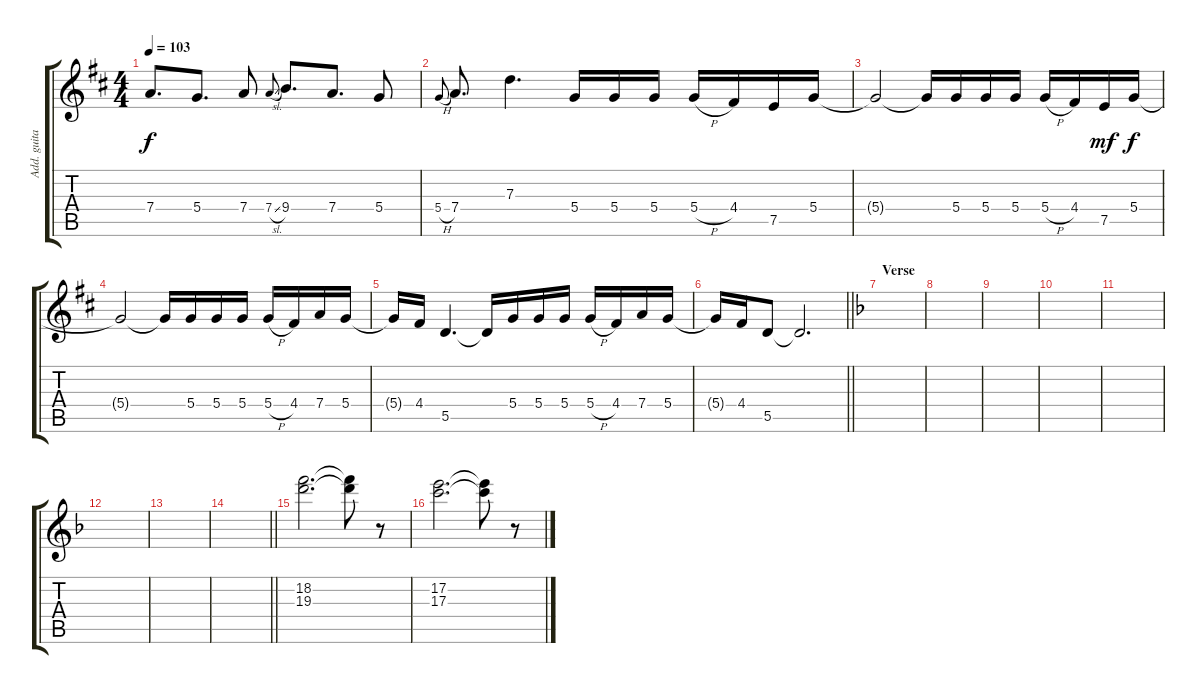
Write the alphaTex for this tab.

\track ("Add. guitar/synth" "Add. guita") {instrument distortionguitar}
\staff {score tabs}
\tuning (E4 B3 G3 D3 A2 E2) {hide}
\ts (4 4)
\tempo 103
\clef g2
\ks d
7.4.8{d dy f} 5.4.8{d} 7.4.8 7.4{sl}.8{gr onbeat} 9.4.8{d} 7.4.8{d} 5.4.8 |
5.4{h}.8{gr onbeat} 7.4.8{d} 7.3.4{d} 5.4.16 5.4.16 5.4.16 5.4{h}.16 4.4.16 7.5.16 5.4.16 |
5.4{t}.2 5.4{t}.16 5.4.16 5.4.16 5.4.16 5.4{h}.16 4.4.16 7.5.16{dy mf} 5.4.16{dy f} |
5.4{t}.2 5.4{t}.16 5.4.16 5.4.16 5.4.16 5.4{h}.16 4.4.16 7.4.16 5.4.16 |
5.4{t}.16 4.4.16 5.5.4{d} 5.5{t}.16 5.4.16 5.4.16 5.4.16 5.4{h}.16 4.4.16 7.4.16 5.4.16 |
\barLineRight lightlight
5.4{t}.16 4.4.16 5.5.8 5.5{t}.2{d} |
\section ("" "Verse")
\ks dminor
|
|
|
|
|
|
|
\barLineRight lightlight
|
\section ("" "")
(18.2 19.3).2{d instrument pad2warm} (18.2{t} 19.3{t}).8 r.8 |
(17.2 17.3).2{d} (17.2{t} 17.3{t}).8 r.8
